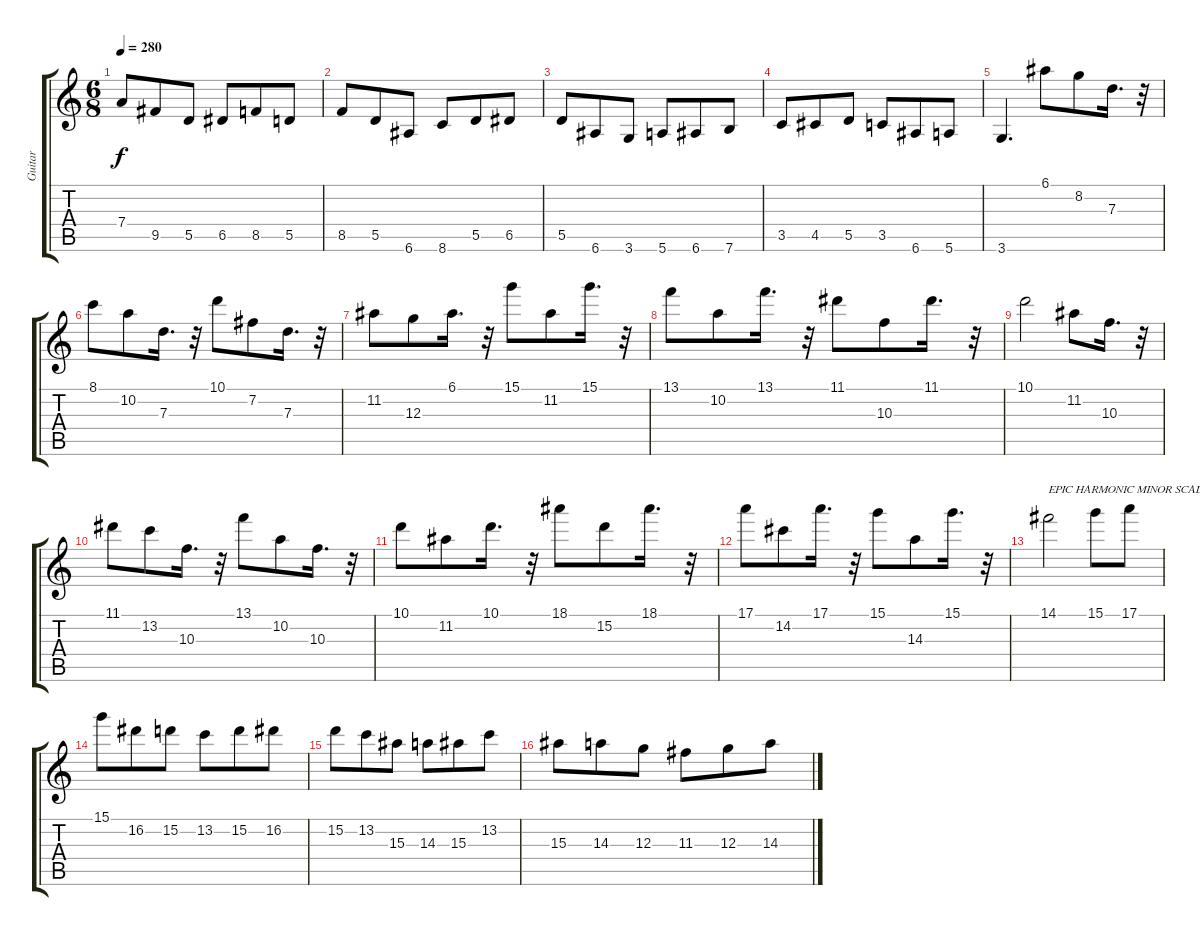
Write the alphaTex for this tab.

\track ("Guitar" "Guitar") {instrument distortionguitar}
\staff {score tabs}
\tuning (E4 B3 G3 D3 A2 E2) {hide}
\ts (6 8)
\tempo 280
\clef g2
\ks c
7.4.8{dy f} 9.5.8 5.5.8 6.5.8 8.5.8 5.5.8 |
8.5.8 5.5.8 6.6.8 8.6.8 5.5.8 6.5.8 |
5.5.8 6.6.8 3.6.8 5.6.8 6.6.8 7.6.8 |
3.5.8 4.5.8 5.5.8 3.5.8 6.6.8 5.6.8 |
3.6.4{d} 6.1.8 8.2.8 7.3.16{d} r.32 |
8.1.8 10.2.8 7.3.16{d} r.32 10.1.8 7.2.8 7.3.16{d} r.32 |
11.2.8 12.3.8 6.1.16{d} r.32 15.1.8 11.2.8 15.1.16{d} r.32 |
13.1.8 10.2.8 13.1.16{d} r.32 11.1.8 10.3.8 11.1.16{d} r.32 |
10.1.2 11.2.8 10.3.16{d} r.32 |
11.1.8 13.2.8 10.3.16{d} r.32 13.1.8 10.2.8 10.3.16{d} r.32 |
10.1.8 11.2.8 10.1.16{d} r.32 18.1.8 15.2.8 18.1.16{d} r.32 |
17.1.8 14.2.8 17.1.16{d} r.32 15.1.8 14.3.8 15.1.16{d} r.32 |
14.1.2{txt "EPIC HARMONIC MINOR SCALE DESCENT"} 15.1.8 17.1.8 |
15.1.8 16.2.8 15.2.8 13.2.8 15.2.8 16.2.8 |
15.2.8 13.2.8 15.3.8 14.3.8 15.3.8 13.2.8 |
15.3.8 14.3.8 12.3.8 11.3.8 12.3.8 14.3.8
